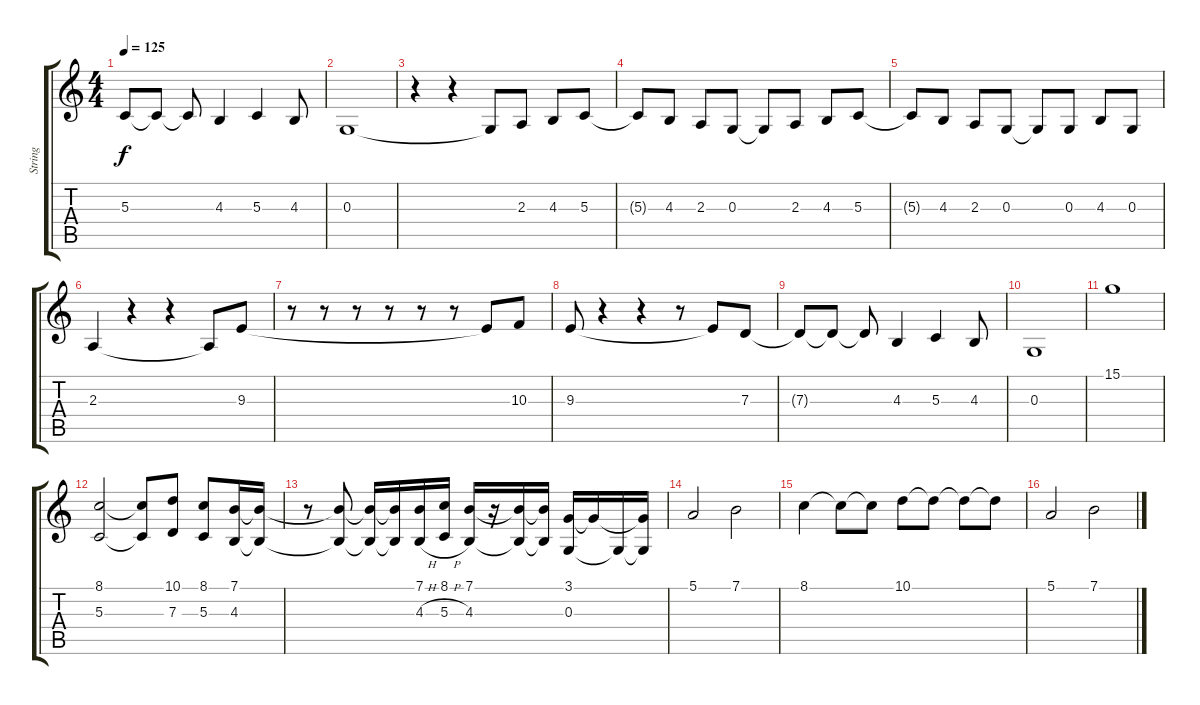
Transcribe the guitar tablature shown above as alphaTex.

\track ("String" "String") {instrument stringensemble1}
\staff {score tabs}
\tuning (E4 B3 G3 D3 A2 E2) {hide}
\ts (4 4)
\tempo 125
\clef g2
\ks c
5.3{t}.8{dy f} 5.3{t}.8 5.3{t}.8 4.3.4 5.3.4 4.3.8 |
0.3.1 |
r.4 r.4 0.3{t}.8 2.3.8 4.3.8 5.3.8 |
5.3{t}.8 4.3.8 2.3.8 0.3.8 0.3{t}.8 2.3.8 4.3.8 5.3.8 |
5.3{t}.8 4.3.8 2.3.8 0.3.8 0.3{t}.8 0.3.8 4.3.8 0.3.8 |
2.3.4 r.4 r.4 2.3{t}.8 9.3.8 |
r.8 r.8 r.8 r.8 r.8 r.8 9.3{t}.8 10.3.8 |
9.3.8 r.4 r.4 r.8 9.3{t}.8 7.3.8 |
7.3{t}.8 7.3{t}.8 7.3{t}.8 4.3.4 5.3.4 4.3.8 |
0.3.1 |
15.1.1 |
(8.1 5.3).2 (8.1{t} 5.3{t}).8 (10.1 7.3).8 (8.1 5.3).8 (7.1 4.3).16 (7.1{t} 4.3{t}).16 |
r.8 (7.1{t} 4.3{t}).8 (7.1{t} 4.3{t}).16 (7.1{t} 4.3{t}).16 (7.1 4.3{h}).16 (8.1 5.3{h}).16 (7.1 4.3).16 r.16 (7.1{t} 4.3{t}).16 (7.1{t} 4.3{t}).16 (3.1 0.3).16 3.1{t}.16 0.3{t}.16 (3.1{t} 0.3{t}).16 |
5.1.2 7.1.2 |
8.1.4 8.1{t}.8 8.1{t}.8 10.1.8 10.1{t}.8 10.1{t}.8 10.1{t}.8 |
5.1.2 7.1.2
